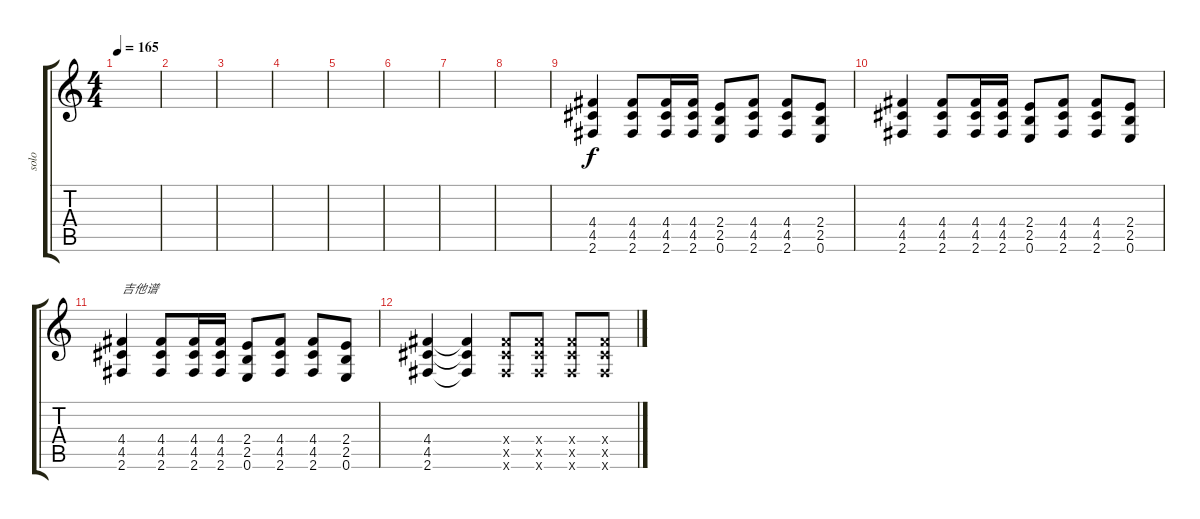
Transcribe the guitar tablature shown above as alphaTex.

\track ("solo" "solo") {instrument distortionguitar}
\staff {score tabs}
\tuning (E4 B3 G3 D3 A2 E2) {hide}
\ts (4 4)
\tempo 165
\clef g2
\ks c
|
|
|
|
|
|
|
|
(4.4 4.5 2.6).4 (4.4 4.5 2.6).8 (4.4 4.5 2.6).16 (4.4 4.5 2.6).16 (2.4 2.5 0.6).8 (4.4 4.5 2.6).8 (4.4 4.5 2.6).8 (2.4 2.5 0.6).8 |
(4.4 4.5 2.6).4 (4.4 4.5 2.6).8 (4.4 4.5 2.6).16 (4.4 4.5 2.6).16 (2.4 2.5 0.6).8 (4.4 4.5 2.6).8 (4.4 4.5 2.6).8 (2.4 2.5 0.6).8 |
(4.4 4.5 2.6).4{txt "吉他谱"} (4.4 4.5 2.6).8 (4.4 4.5 2.6).16 (4.4 4.5 2.6).16 (2.4 2.5 0.6).8 (4.4 4.5 2.6).8 (4.4 4.5 2.6).8 (2.4 2.5 0.6).8 |
(4.4 4.5 2.6).4 (4.4{t} 4.5{t} 2.6{t}).4 (4.4{x} 4.5{x} 2.6{x}).8 (4.4{x} 4.5{x} 2.6{x}).8 (4.4{x} 4.5{x} 2.6{x}).8 (4.4{x} 4.5{x} 2.6{x}).8
